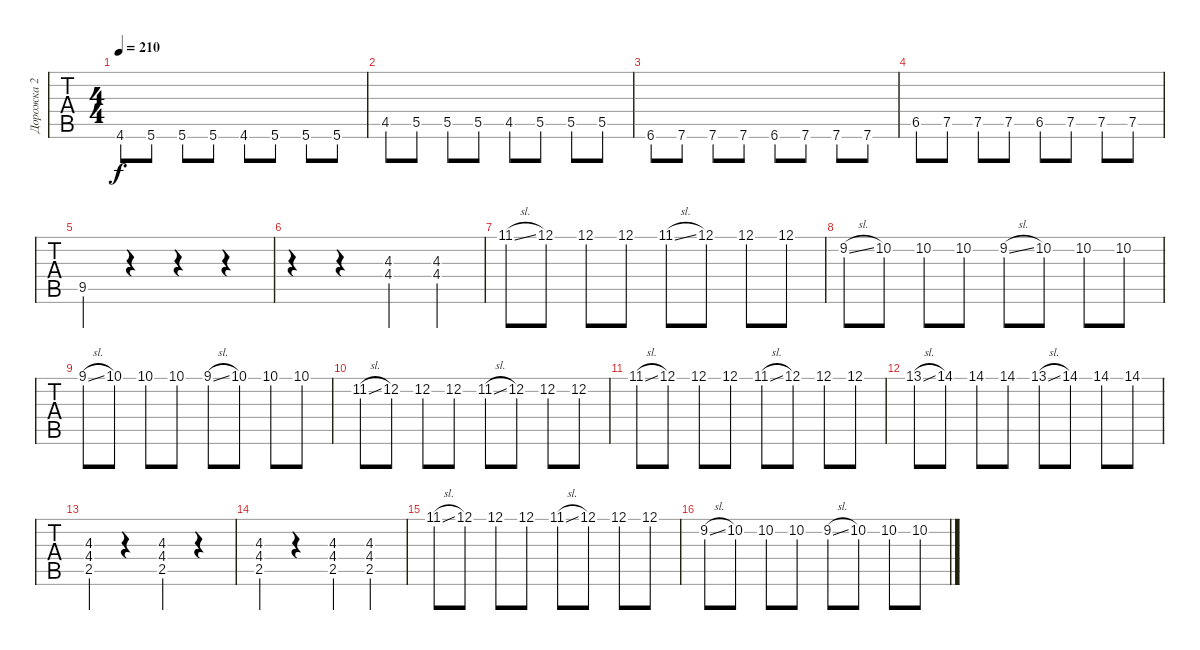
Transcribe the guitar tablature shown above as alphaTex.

\track ("Дорожка 2" "Дорожка 2") {instrument distortionguitar}
\staff {tabs}
\tuning (E4 B3 G3 D3 A2 E2) {hide}
\ts (4 4)
\tempo 210
\clef g2
\ks c
4.6.8{dy f} 5.6.8 5.6.8 5.6.8 4.6.8 5.6.8 5.6.8 5.6.8 |
4.5.8 5.5.8 5.5.8 5.5.8 4.5.8 5.5.8 5.5.8 5.5.8 |
6.6.8 7.6.8 7.6.8 7.6.8 6.6.8 7.6.8 7.6.8 7.6.8 |
6.5.8 7.5.8 7.5.8 7.5.8 6.5.8 7.5.8 7.5.8 7.5.8 |
9.5.4 r.4 r.4 r.4 |
r.4 r.4 (4.3 4.4).4 (4.3 4.4).4 |
11.1{sl}.8 12.1.8 12.1.8 12.1.8 11.1{sl}.8 12.1.8 12.1.8 12.1.8 |
9.2{sl}.8 10.2.8 10.2.8 10.2.8 9.2{sl}.8 10.2.8 10.2.8 10.2.8 |
9.1{sl}.8 10.1.8 10.1.8 10.1.8 9.1{sl}.8 10.1.8 10.1.8 10.1.8 |
11.2{sl}.8 12.2.8 12.2.8 12.2.8 11.2{sl}.8 12.2.8 12.2.8 12.2.8 |
11.1{sl}.8 12.1.8 12.1.8 12.1.8 11.1{sl}.8 12.1.8 12.1.8 12.1.8 |
13.1{sl}.8 14.1.8 14.1.8 14.1.8 13.1{sl}.8 14.1.8 14.1.8 14.1.8 |
(4.3 4.4 2.5).4 r.4 (4.3 4.4 2.5).4 r.4 |
(4.3 4.4 2.5).4 r.4 (4.3 4.4 2.5).4 (4.3 4.4 2.5).4 |
11.1{sl}.8 12.1.8 12.1.8 12.1.8 11.1{sl}.8 12.1.8 12.1.8 12.1.8 |
9.2{sl}.8 10.2.8 10.2.8 10.2.8 9.2{sl}.8 10.2.8 10.2.8 10.2.8
